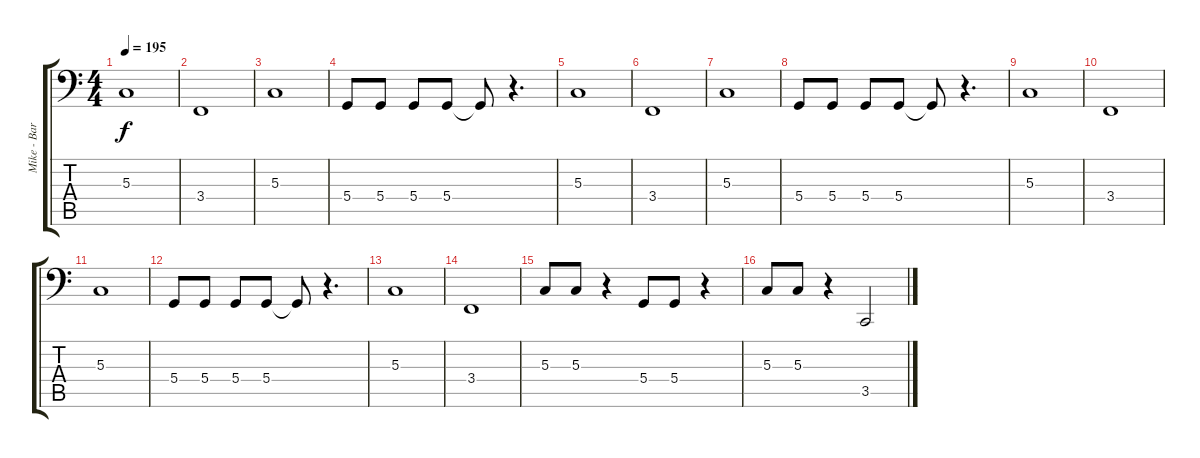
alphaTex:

\track ("Mike - Baritone Sax" "Mike - Bar") {instrument baritonesax}
\staff {score tabs}
\tuning (E3 B2 G2 D2 A1 E1) {hide}
\ts (4 4)
\tempo 195
\clef f4
\ks c
5.3.1{dy f} |
3.4.1 |
5.3.1 |
5.4.8 5.4.8 5.4.8 5.4.8 5.4{t}.8 r.4{d} |
5.3.1 |
3.4.1 |
5.3.1 |
5.4.8 5.4.8 5.4.8 5.4.8 5.4{t}.8 r.4{d} |
5.3.1 |
3.4.1 |
5.3.1 |
5.4.8 5.4.8 5.4.8 5.4.8 5.4{t}.8 r.4{d} |
5.3.1 |
3.4.1 |
5.3.8 5.3.8 r.4 5.4.8 5.4.8 r.4 |
5.3.8 5.3.8 r.4 3.5.2
